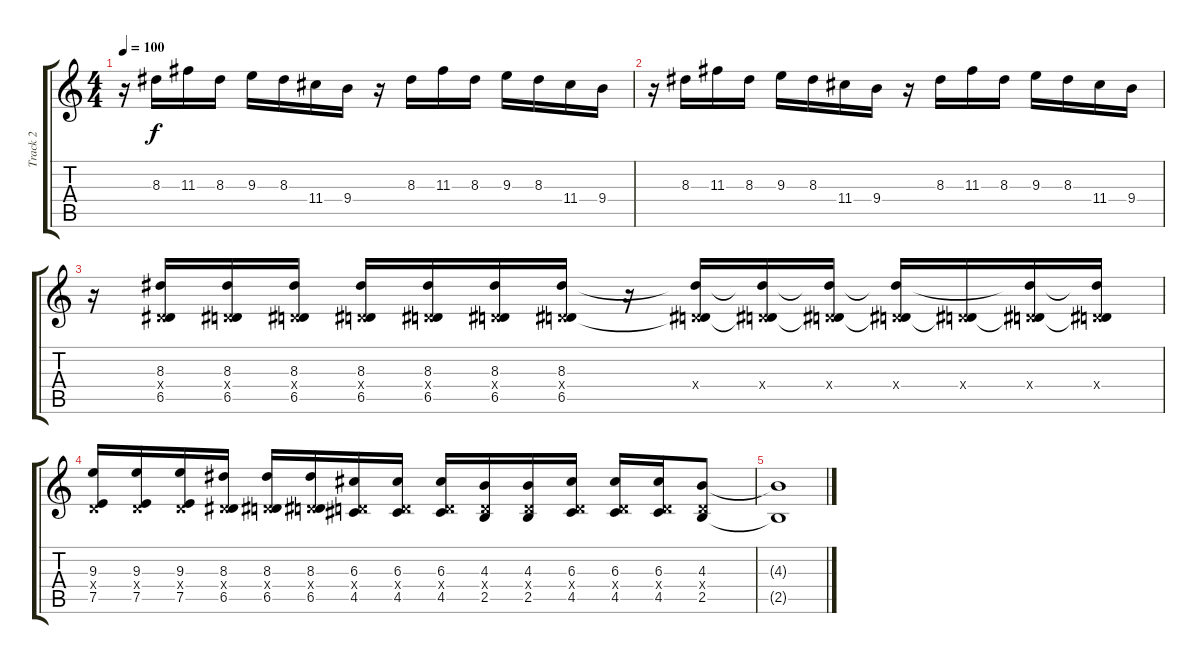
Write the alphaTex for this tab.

\track ("Track 2" "Track 2") {instrument distortionguitar}
\staff {score tabs}
\tuning (E4 B3 G3 D3 A2 D2) {hide}
\ts (4 4)
\tempo 100
\clef g2
\ks c
r.16{dy f} 8.3.16 11.3.16 8.3.16 9.3.16 8.3.16 11.4.16 9.4.16 r.16 8.3.16 11.3.16 8.3.16 9.3.16 8.3.16 11.4.16 9.4.16 |
r.16 8.3.16 11.3.16 8.3.16 9.3.16 8.3.16 11.4.16 9.4.16 r.16 8.3.16 11.3.16 8.3.16 9.3.16 8.3.16 11.4.16 9.4.16 |
r.16 (8.3 0.4{x} 6.5).16 (8.3 0.4{x} 6.5).16 (8.3 0.4{x} 6.5).16 (8.3 0.4{x} 6.5).16 (8.3 0.4{x} 6.5).16 (8.3 0.4{x} 6.5).16 (8.3 0.4{x} 6.5).16 r.16 (8.3{t} 0.4{x} 6.5{t}).16 (8.3{t} 0.4{x} 6.5{t}).16 (8.3{t} 0.4{x} 6.5{t}).16 (8.3{t} 0.4{x} 6.5{t}).16 (0.4{x} 6.5{t}).16 (8.3{t} 0.4{x} 6.5{t}).16 (8.3{t} 0.4{x} 6.5{t}).16 |
(9.3 0.4{x} 7.5).16 (9.3 0.4{x} 7.5).16 (9.3 0.4{x} 7.5).16 (8.3 0.4{x} 6.5).16 (8.3 0.4{x} 6.5).16 (8.3 0.4{x} 6.5).16 (6.3 0.4{x} 4.5).16 (6.3 0.4{x} 4.5).16 (6.3 0.4{x} 4.5).16 (4.3 0.4{x} 2.5).16 (4.3 0.4{x} 2.5).16 (6.3 0.4{x} 4.5).16 (6.3 0.4{x} 4.5).16 (6.3 0.4{x} 4.5).16 (4.3 0.4{x} 2.5).8 |
(4.3{t} 2.5{t}).1
